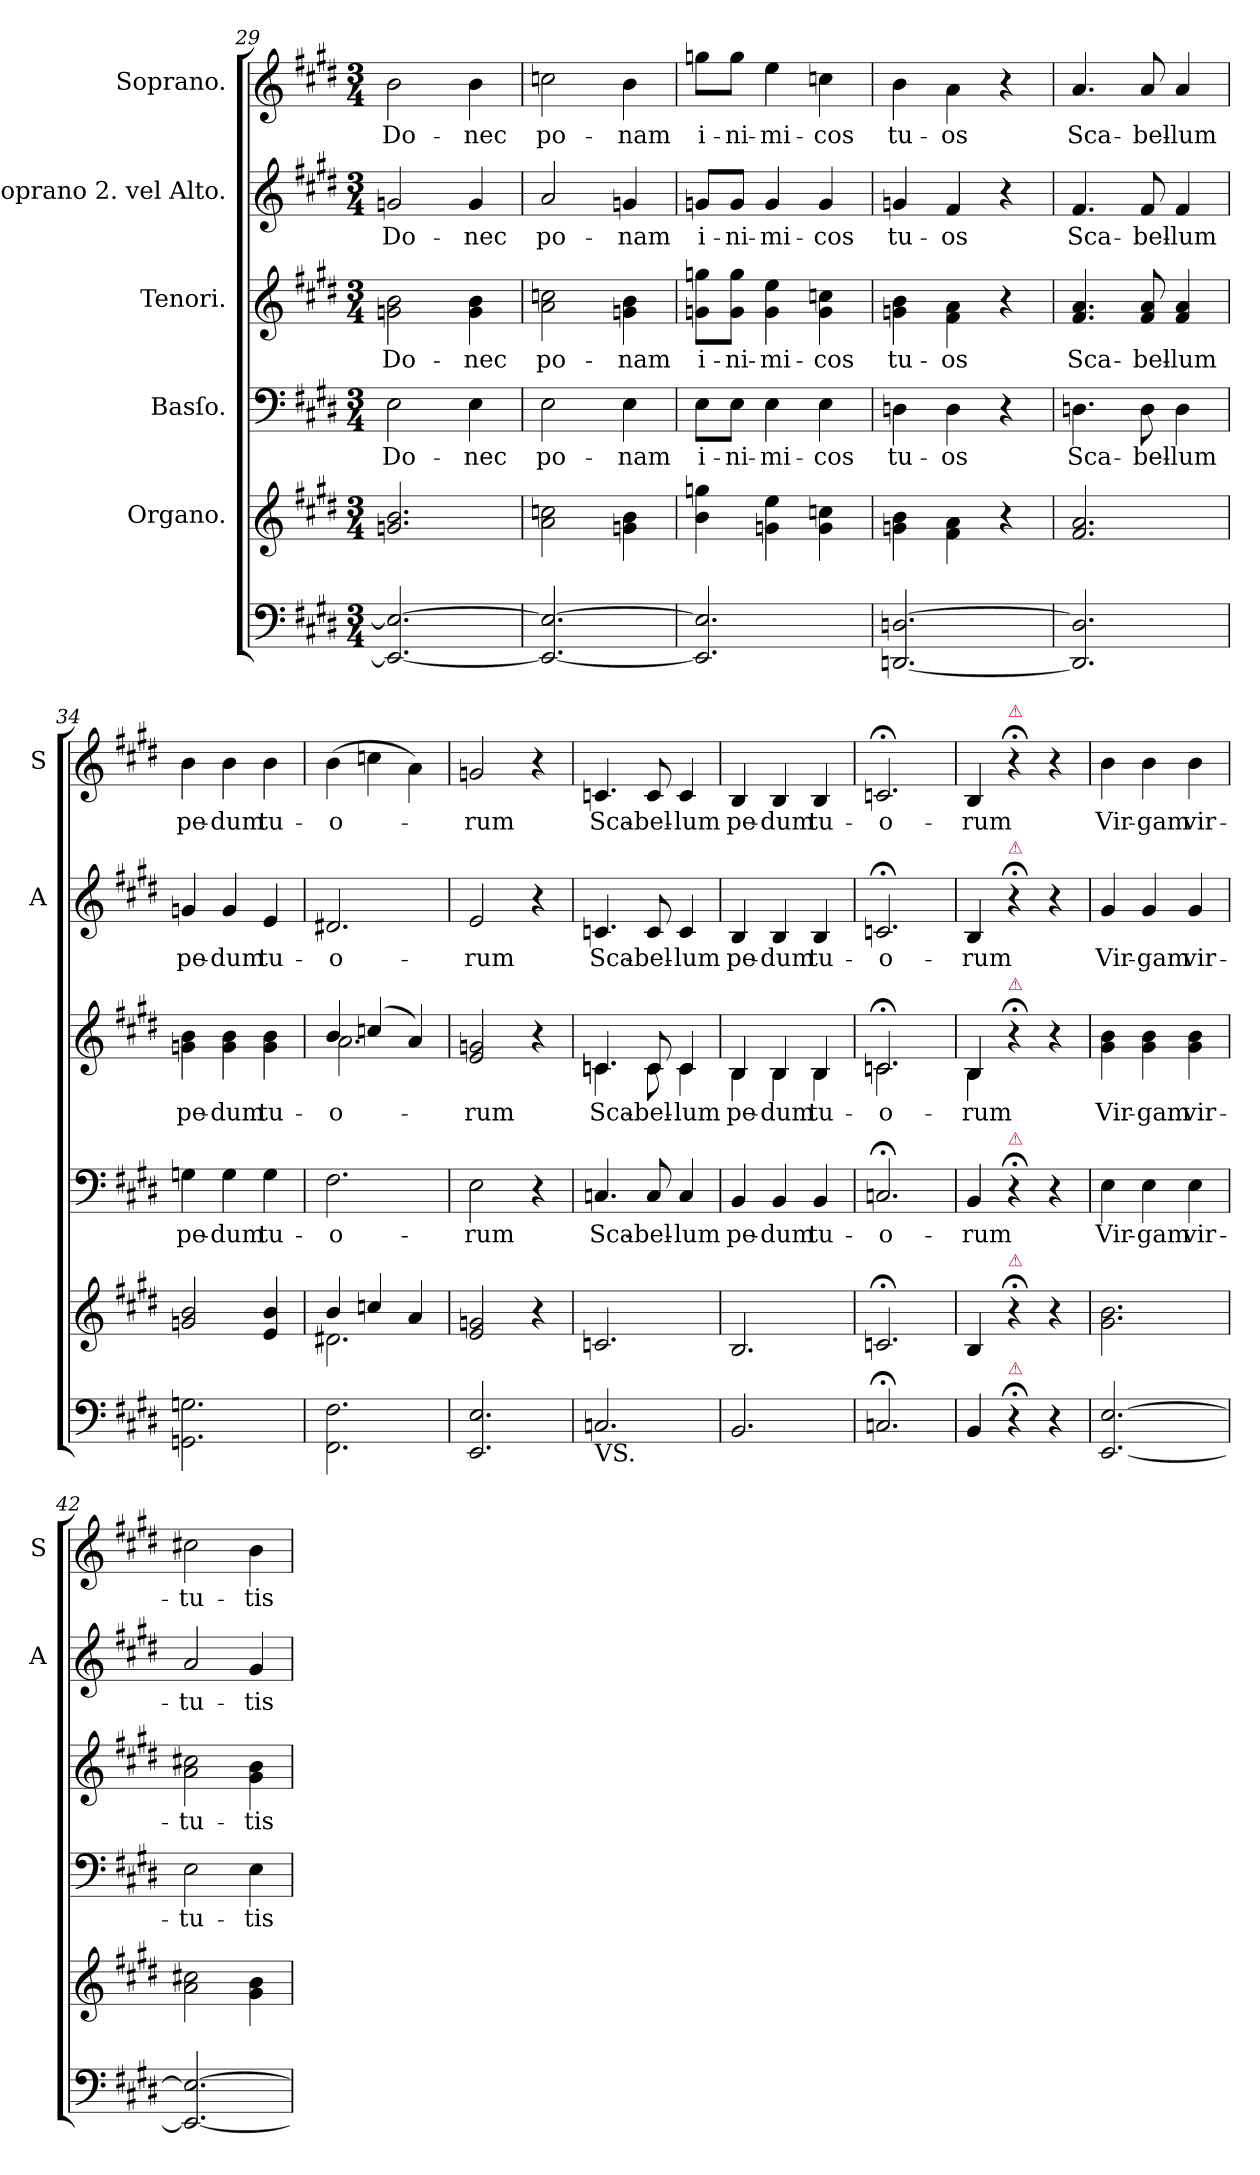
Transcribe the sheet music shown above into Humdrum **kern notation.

**kern	**kern	**kern	**text	**kern	**text	**kern	**text	**kern	**text
*part6	*part5	*part4	*part4	*part3	*part3	*part2	*part2	*part1	*part1
*staff6	*staff5	*staff4	*staff4	*staff3	*staff3	*staff2	*staff2	*staff1	*staff1
*	*I"Organo.	*I"Basſo.	*	*I"Tenori.	*	*I"Soprano 2. vel Alto.	*	*I"Soprano.	*
*	*	*	*	*	*	*I'A	*	*I'S	*
*clefF4	*clefG2	*clefF4	*	*clefG2	*	*clefG2	*	*clefG2	*
*	*	*	*	*ITrd7c12	*	*	*	*	*
*k[f#c#g#d#]	*k[f#c#g#d#]	*k[f#c#g#d#]	*	*k[f#c#g#d#]	*	*k[f#c#g#d#]	*	*k[f#c#g#d#]	*
*E:	*E:	*E:	*	*E:	*	*E:	*	*E:	*
*M3/4	*M3/4	*M3/4	*	*M3/4	*	*M3/4	*	*M3/4	*
=29	=29	=29	=29	=29	=29	=29	=29	=29	=29
!	!	!	!LO:LY:i	!	!	!	!LO:LY:i	!	!
2.EE_/ 2.E_/	2.gn/ 2.b/	2E\	Do-	2Gn\ 2B\	Do-	2gn/	Do-	2b\	Do-
!	!	!	!LO:LY:i	!	!	!	!LO:LY:i	!	!
.	.	4E\	-nec	4G\ 4B\	-nec	4g/	-nec	4b\	-nec
=30	=30	=30	=30	=30	=30	=30	=30	=30	=30
!	!	!	!LO:LY:i	!	!	!	!LO:LY:i	!	!
2.EE_/ 2.E_/	2a\ 2ccn\	2E\	po-	2A\ 2cn\	po-	2a/	po-	2ccn\	po-
!	!	!	!LO:LY:i	!	!	!	!LO:LY:i	!	!
.	4gn\ 4b\	4E\	-nam	4Gn\ 4B\	-nam	4gn/	-nam	4b\	-nam
=31	=31	=31	=31	=31	=31	=31	=31	=31	=31
!	!	!	!LO:LY:i	!	!	!	!LO:LY:i	!	!
2.EE]/ 2.E]/	4b\ 4ggn\	8E\L	i-	8Gn\ 8gn\L	i-	8gn/L	i-	8ggn\L	i-
!	!	!	!LO:LY:i	!	!	!	!LO:LY:i	!	!
.	.	8E\J	-ni-	8G\ 8g\J	-ni-	8g/J	-ni-	8gg\J	-ni-
!	!	!	!LO:LY:i	!	!	!	!LO:LY:i	!	!
.	4gn\ 4ee\	4E\	-mi-	4G\ 4e\	-mi-	4g/	-mi-	4ee\	-mi-
!	!	!	!LO:LY:i	!	!	!	!LO:LY:i	!	!
.	4g\ 4ccn\	4E\	-cos	4G\ 4cn\	-cos	4g/	-cos	4ccn\	-cos
=32	=32	=32	=32	=32	=32	=32	=32	=32	=32
!	!	!	!LO:LY:i	!	!	!	!LO:LY:i	!	!
[2.DDn/ [2.Dn/	4gn\ 4b\	4Dn\	tu-	4Gn\ 4B\	tu-	4gn/	tu-	4b\	tu-
!	!	!	!LO:LY:i	!	!	!	!LO:LY:i	!	!
.	4f#\ 4a\	4D\	-os	4F#\ 4A\	-os	4f#/	-os	4a\	-os
.	4r	4r	.	4r	.	4r	.	4r	.
=33	=33	=33	=33	=33	=33	=33	=33	=33	=33
!	!	!	!LO:LY:i	!	!	!	!LO:LY:i	!	!
2.DD]/ 2.Dn]/	2.f#/ 2.a/	4.Dn\	Sca-	4.F#/ 4.A/	Sca-	4.f#/	Sca-	4.a/	Sca-
!	!	!	!LO:LY:i	!	!	!	!LO:LY:i	!	!
.	.	8D\	-bel-	8F#/ 8A/	-bel-	8f#/	-bel-	8a/	-bel-
!	!	!	!LO:LY:i	!	!	!	!LO:LY:i	!	!
.	.	4D\	-lum	4F#/ 4A/	-lum	4f#/	-lum	4a/	-lum
=34	=34	=34	=34	=34	=34	=34	=34	=34	=34
!	!	!	!LO:LY:i	!	!	!	!LO:LY:i	!	!
2.GGn\ 2.Gn\	2gn/ 2b/	4Gn\	pe-	4Gn\ 4B\	pe-	4gn/	pe-	4b\	pe-
!	!	!	!LO:LY:i	!	!	!	!LO:LY:i	!	!
.	.	4G\	-dum	4G\ 4B\	-dum	4g/	-dum	4b\	-dum
!	!	!	!LO:LY:i	!	!	!	!LO:LY:i	!	!
.	4e/ 4b/	4G\	tu-	4G\ 4B\	tu-	4e/	tu-	4b\	tu-
=35	=35	=35	=35	=35	=35	=35	=35	=35	=35
*	*^	*	*	*	*	*	*	*	*
!	!	!	!	!LO:LY:i	!	!	!	!LO:LY:i	!	!
*	*	*	*	*	*^	*	*	*	*	*
2.FF#\ 2.F#\	4b/	2.d#X\	2.F#\	-o-	4B/	2.A\	-o-	2.d#X/	-o-	(4b\	-o-
.	4ccn/	.	.	.	(4cn/	.	.	.	.	4ccn\	.
.	4a/	.	.	.	4A/)	.	.	.	.	4a\)	.
*	*v	*v	*	*	*v	*v	*	*	*	*	*
=36	=36	=36	=36	=36	=36	=36	=36	=36	=36
!	!	!	!LO:LY:i	!	!	!	!LO:LY:i	!	!
2.EE/ 2.E/	2e/ 2gn/	2E\	-rum	2E/ 2Gn/	-rum	2e/	-rum	2gn/	-rum
.	4r	4r	.	4r	.	4r	.	4r	.
=37	=37	=37	=37	=37	=37	=37	=37	=37	=37
!LO:TX:b:t=VS.	!	!	!	!	!	!	!	!	!
!	!	!	!LO:LY:i	!	!	!	!LO:LY:i	!	!
*	*	*	*	*^	*	*	*	*	*
2.Cn/	2.cn/	4.Cn/	Sca-	4.Cn/	4.Cn\	Sca-	4.cn/	Sca-	4.cn/	Sca-
!	!	!	!LO:LY:i	!	!	!	!	!LO:LY:i	!	!
.	.	8C/	-bel-	8C/	8C\	-bel-	8c/	-bel-	8c/	-bel-
!	!	!	!LO:LY:i	!	!	!	!	!LO:LY:i	!	!
.	.	4C/	-lum	4C/	4C\	-lum	4c/	-lum	4c/	-lum
=38	=38	=38	=38	=38	=38	=38	=38	=38	=38	=38
!	!	!	!LO:LY:i	!	!	!	!	!LO:LY:i	!	!
2.BB/	2.B/	4BB/	pe-	4BB/	4BB\	pe-	4B/	pe-	4B/	pe-
!	!	!	!LO:LY:i	!	!	!	!	!LO:LY:i	!	!
.	.	4BB/	-dum	4BB/	4BB\	-dum	4B/	-dum	4B/	-dum
!	!	!	!LO:LY:i	!	!	!	!	!LO:LY:i	!	!
.	.	4BB/	tu-	4BB/	4BB\	tu-	4B/	tu-	4B/	tu-
=39	=39	=39	=39	=39	=39	=39	=39	=39	=39	=39
!	!	!	!LO:LY:i	!	!	!	!	!LO:LY:i	!	!
2.Cn;</	2.cn;</	2.Cn;</	-o-	2.Cn;</	2.Cn\	-o-	2.cn;</	-o-	2.cn;</	-o-
=40	=40	=40	=40	=40	=40	=40	=40	=40	=40	=40
!	!	!	!LO:LY:i	!	!	!	!	!LO:LY:i	!	!
4BB/	4B/	4BB/	-rum	4BB/	4BB\	-rum	4B/	-rum	4B/	-rum
!	!	!	!	!	!	!	!	!	!LO:TX:a:color=crimson:t=⚠	!
!	!	!	!	!	!	!	!LO:TX:a:color=crimson:t=⚠	!	!	!
!	!	!	!	!LO:TX:a:color=crimson:t=⚠	!	!	!	!	!	!
!	!	!LO:TX:a:color=crimson:t=⚠	!	!	!	!	!	!	!	!
!	!LO:TX:a:color=crimson:t=⚠	!	!	!	!	!	!	!	!	!
!LO:TX:a:color=crimson:t=⚠	!	!	!	!	!	!	!	!	!	!
4r;<	4r;<	4r;<	.	4r;<	4ryy	.	4r;<	.	4r;<	.
4r	4r	4r	.	4r	4ryy	.	4r	.	4r	.
=41	=41	=41	=41	=41	=41	=41	=41	=41	=41	=41
!	!	!	!LO:LY:i	!	!	!	!	!LO:LY:i	!	!
*	*	*	*	*v	*v	*	*	*	*	*
[2.EE/ [2.E/	2.g#\ 2.b\	4E\	Vir-	4G#\ 4B\	Vir-	4g#/	Vir-	4b\	Vir-
!	!	!	!LO:LY:i	!	!	!	!LO:LY:i	!	!
.	.	4E\	-gam	4G#\ 4B\	-gam	4g#/	-gam	4b\	-gam
!	!	!	!LO:LY:i	!	!	!	!LO:LY:i	!	!
.	.	4E\	vir-	4G#\ 4B\	vir-	4g#/	vir-	4b\	vir-
=42	=42	=42	=42	=42	=42	=42	=42	=42	=42
!	!	!	!LO:LY:i	!	!	!	!LO:LY:i	!	!
2.EE_/ 2.E_/	2a\ 2cc#X\	2E\	-tu-	2A\ 2c#X\	-tu-	2a/	-tu-	2cc#X\	-tu-
!	!	!	!LO:LY:i	!	!	!	!LO:LY:i	!	!
.	4g#\ 4b\	4E\	-tis	4G#\ 4B\	-tis	4g#/	-tis	4b\	-tis
=	=	=	=	=	=	=	=	=	=
*-	*-	*-	*-	*-	*-	*-	*-	*-	*-
